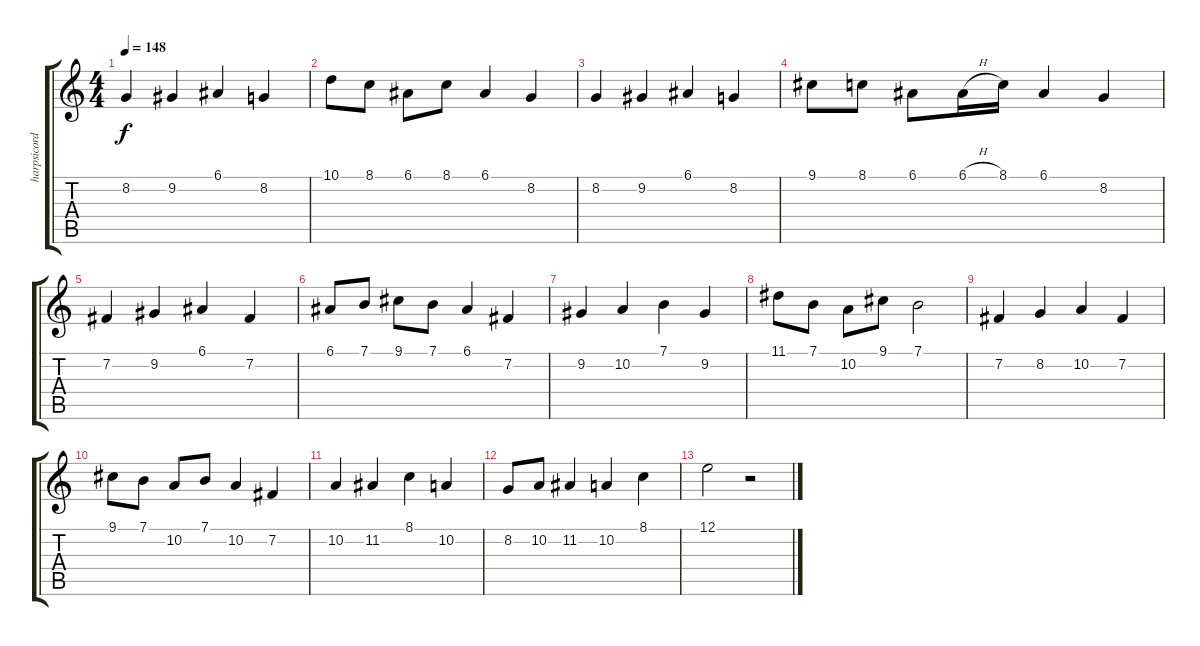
\track ("harpsicord" "harpsicord") {instrument harpsichord}
\staff {score tabs}
\tuning (E4 B3 G3 D3 A2 E2) {hide}
\ts (4 4)
\tempo 148
\clef g2
\ks c
8.2.4{dy f instrument harpsichord} 9.2.4 6.1.4 8.2.4 |
10.1.8 8.1.8 6.1.8 8.1.8 6.1.4 8.2.4 |
8.2.4 9.2.4 6.1.4 8.2.4 |
9.1.8 8.1.8 6.1.8 6.1{h}.16 8.1.16 6.1.4 8.2.4 |
7.2.4 9.2.4 6.1.4 7.2.4 |
6.1.8 7.1.8 9.1.8 7.1.8 6.1.4 7.2.4 |
9.2.4 10.2.4 7.1.4 9.2.4 |
11.1.8 7.1.8 10.2.8 9.1.8 7.1.2 |
7.2.4 8.2.4 10.2.4 7.2.4 |
9.1.8 7.1.8 10.2.8 7.1.8 10.2.4 7.2.4 |
10.2.4 11.2.4 8.1.4 10.2.4 |
8.2.8 10.2.8 11.2.4 10.2.4 8.1.4 |
12.1.2 r.2
